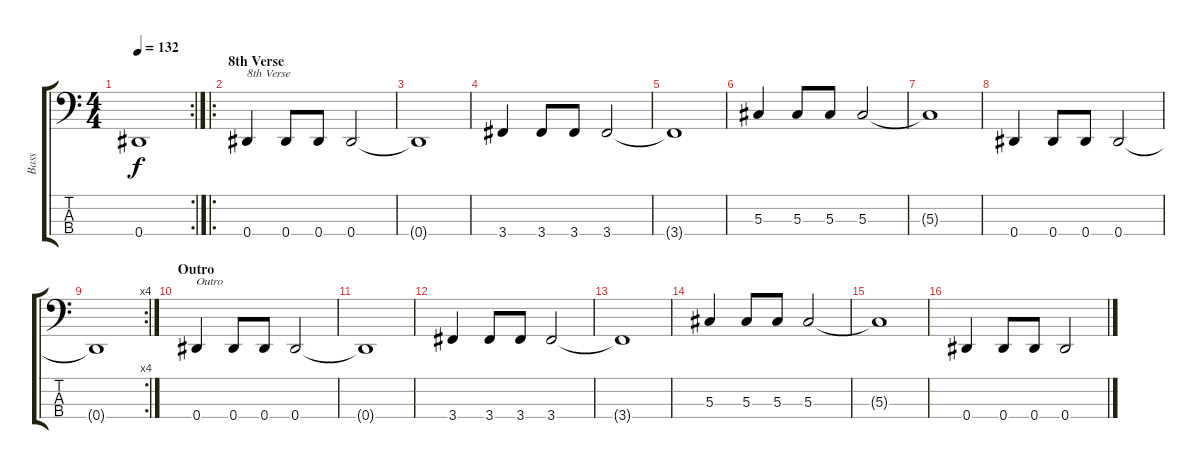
\track ("Bass" "Bass") {instrument slapbass2}
\staff {score tabs}
\tuning (Gb2 Db2 Ab1 Eb1) {hide}
\rc 2
\ts (4 4)
\tempo 132
\clef f4
\ks c
0.4{t}.1{dy f} |
\ro
\section ("" "8th Verse")
0.4.4{txt "8th Verse"} 0.4.8 0.4.8 0.4.2 |
0.4{t}.1 |
3.4.4 3.4.8 3.4.8 3.4.2 |
3.4{t}.1 |
5.3.4 5.3.8 5.3.8 5.3.2 |
5.3{t}.1 |
0.4.4 0.4.8 0.4.8 0.4.2 |
\rc 4
0.4{t}.1 |
\section ("" "Outro")
0.4.4{txt "Outro"} 0.4.8 0.4.8 0.4.2 |
0.4{t}.1 |
3.4.4 3.4.8 3.4.8 3.4.2 |
3.4{t}.1 |
5.3.4 5.3.8 5.3.8 5.3.2 |
5.3{t}.1 |
0.4.4 0.4.8 0.4.8 0.4.2
